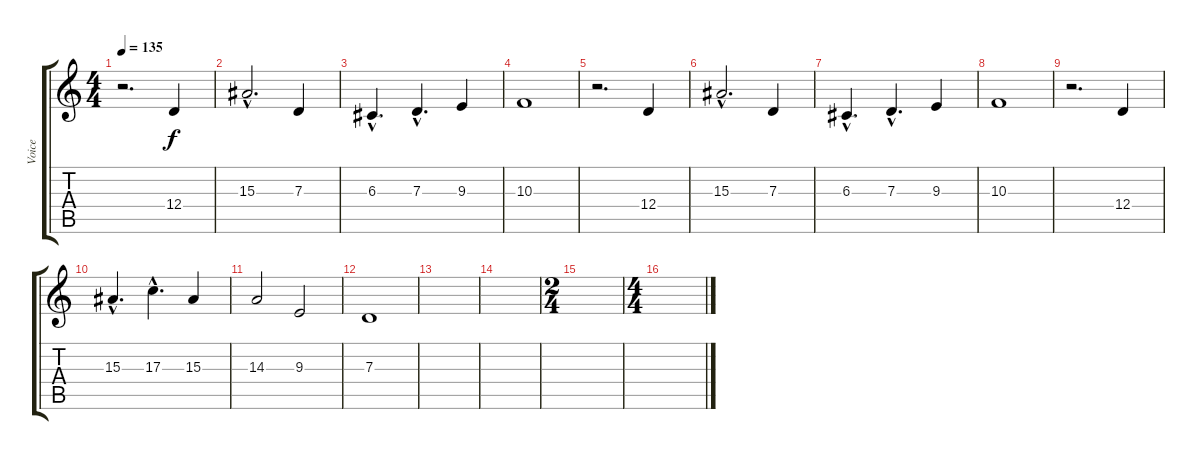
\track ("Voice" "Voice") {instrument tenorsax}
\staff {score tabs}
\tuning (E4 B3 G3 D3 A2 E2) {hide}
\ts (4 4)
\tempo 135
\clef g2
\ks c
r.2{d dy f} 12.4.4 |
15.3{hac}.2{d} 7.3.4 |
6.3{hac}.4{d} 7.3{hac}.4{d} 9.3.4 |
10.3.1 |
r.2{d} 12.4.4 |
15.3{hac}.2{d} 7.3.4 |
6.3{hac}.4{d} 7.3{hac}.4{d} 9.3.4 |
10.3.1 |
r.2{d} 12.4.4 |
15.3{hac}.4{d} 17.3{hac}.4{d} 15.3.4 |
14.3.2 9.3.2 |
7.3.1 |
|
|
\ts (2 4)
|
\ts (4 4)
